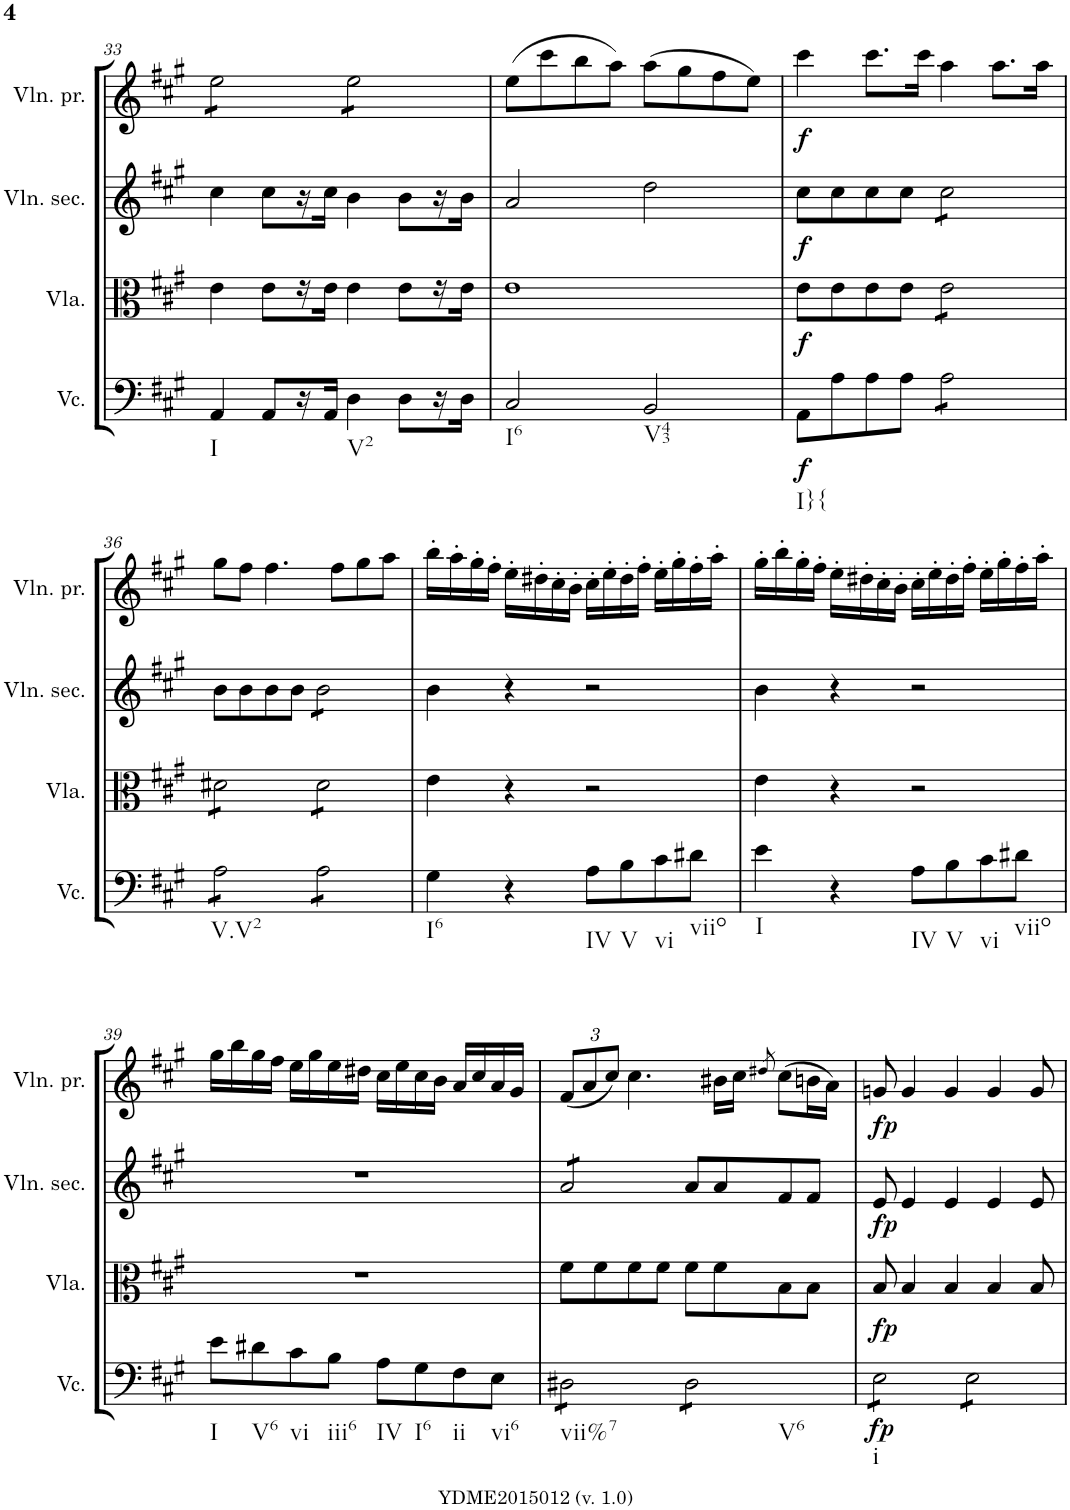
**kern	**dynam	**kern	**dynam	**kern	**dynam	**kern	**dynam
*part4	*part4	*part3	*part3	*part2	*part2	*part1	*part1
*staff4	*staff4	*staff3	*staff3	*staff2	*staff2	*staff1	*staff1
*I"Violoncelle	*	*I"Viola	*	*I"Violino secondo	*	*I"Violino primo	*
*I'Vc.	*	*I'Vla.	*	*I'Vln. sec.	*	*I'Vln. pr.	*
!!LO:PB:g=z
*clefF4	*	*clefC3	*	*clefG2	*	*clefG2	*
*k[f#c#g#]	*	*k[f#c#g#]	*	*k[f#c#g#]	*	*k[f#c#g#]	*
*A:	*	*A:	*	*A:	*	*A:	*
*M4/4	*	*M4/4	*	*M4/4	*	*M4/4	*
*met(c)	*	*met(c)	*	*met(c)	*	*met(c)	*
=33	=33	=33	=33	=33	=33	=33	=33
!LO:TX:b:t=I	!	!	!	!	!	!	!
*	*	*	*	*	*	*tremolo	*
4AA/	.	4e\	.	4cc#\	.	8ee\L	.
.	.	.	.	.	.	8ee\	.
8AA/L	.	8e\L	.	8cc#\L	.	8ee\	.
16r	.	16r	.	16r	.	8ee\J	.
16AA/JJ	.	16e\JJ	.	16cc#\JJ	.	.	.
!LO:TX:b:t=V2	!	!	!	!	!	!	!
4D\	.	4e\	.	4b\	.	8ee\L	.
.	.	.	.	.	.	8ee\	.
8D\L	.	8e\L	.	8b\L	.	8ee\	.
16r	.	16r	.	16r	.	8ee\J	.
*	*	*	*	*	*	*Xtremolo	*
16D\JJ	.	16e\JJ	.	16b\JJ	.	.	.
=34	=34	=34	=34	=34	=34	=34	=34
!LO:TX:b:t=I6	!	!	!	!	!	!	!
2C#/	.	1e	.	2a/	.	(>8ee\L	.
.	.	.	.	.	.	8ccc#\	.
.	.	.	.	.	.	8bb\	.
.	.	.	.	.	.	8aa\J)	.
!LO:TX:b:t=V43	!	!	!	!	!	!	!
2BB/	.	.	.	2dd\	.	(>8aa\L	.
.	.	.	.	.	.	8gg#\	.
.	.	.	.	.	.	8ff#\	.
.	.	.	.	.	.	8ee\J)	.
=35	=35	=35	=35	=35	=35	=35	=35
!LO:TX:b:t=I}{	!	!	!	!	!	!	!
!	!LO:DY:b	!	!LO:DY:b	!	!LO:DY:b	!	!LO:DY:b
8AA\L	f	8e\L	f	8cc#\L	f	4ccc#\	f
8A\	.	8e\	.	8cc#\	.	.	.
8A\	.	8e\	.	8cc#\	.	8.ccc#\L	.
8A\J	.	8e\J	.	8cc#\J	.	.	.
.	.	.	.	.	.	16ccc#\Jk	.
*tremolo	*	*	*	*	*	*	*
*	*	*tremolo	*	*	*	*	*
*	*	*	*	*tremolo	*	*	*
8A\L	.	8e\L	.	8cc#\L	.	4aa\	.
8A\	.	8e\	.	8cc#\	.	.	.
8A\	.	8e\	.	8cc#\	.	8.aa\L	.
8A\J	.	8e\J	.	8cc#\J	.	.	.
*	*	*	*	*Xtremolo	*	*	*
.	.	.	.	.	.	16aa\Jk	.
!!LO:LB:g=z
=36	=36	=36	=36	=36	=36	=36	=36
!LO:TX:b:t=V.V2	!	!	!	!	!	!	!
8A\L	.	8d#X\L	.	8b\L	.	8gg#\L	.
8A\	.	8d#X\	.	8b\	.	8ff#\J	.
8A\	.	8d#X\	.	8b\	.	4.ff#\	.
8A\J	.	8d#X\J	.	8b\J	.	.	.
*	*	*	*	*tremolo	*	*	*
8A\L	.	8d#\L	.	8b\L	.	.	.
8A\	.	8d#\	.	8b\	.	8ff#\L	.
8A\	.	8d#\	.	8b\	.	8gg#\	.
8A\J	.	8d#\J	.	8b\J	.	8aa\J	.
*	*	*	*	*Xtremolo	*	*	*
*	*	*Xtremolo	*	*	*	*	*
*Xtremolo	*	*	*	*	*	*	*
=37	=37	=37	=37	=37	=37	=37	=37
!LO:TX:b:t=I6	!	!	!	!	!	!	!
4G#\	.	4e\	.	4b\	.	16bb'\LL	.
.	.	.	.	.	.	16aa'\	.
.	.	.	.	.	.	16gg#'\	.
.	.	.	.	.	.	16ff#'\JJ	.
4r	.	4r	.	4r	.	16ee'\LL	.
.	.	.	.	.	.	16dd#X'\	.
.	.	.	.	.	.	16cc#'\	.
.	.	.	.	.	.	16b'\JJ	.
!LO:TX:b:t=IV	!	!	!	!	!	!	!
8A\L	.	2r	.	2r	.	16cc#'\LL	.
.	.	.	.	.	.	16ee'\	.
!LO:TX:b:t=V	!	!	!	!	!	!	!
8B\	.	.	.	.	.	16dd#'\	.
.	.	.	.	.	.	16ff#'\JJ	.
!LO:TX:b:t=vi	!	!	!	!	!	!	!
8c#\	.	.	.	.	.	16ee'\LL	.
.	.	.	.	.	.	16gg#'\	.
!LO:TX:b:t=viio	!	!	!	!	!	!	!
8d#X\J	.	.	.	.	.	16ff#'\	.
.	.	.	.	.	.	16aa'\JJ	.
=38	=38	=38	=38	=38	=38	=38	=38
!LO:TX:b:t=I	!	!	!	!	!	!	!
4e\	.	4e\	.	4b\	.	16gg#'\LL	.
.	.	.	.	.	.	16bb'\	.
.	.	.	.	.	.	16gg#'\	.
.	.	.	.	.	.	16ff#'\JJ	.
4r	.	4r	.	4r	.	16ee'\LL	.
.	.	.	.	.	.	16dd#X'\	.
.	.	.	.	.	.	16cc#'\	.
.	.	.	.	.	.	16b'\JJ	.
!LO:TX:b:t=IV	!	!	!	!	!	!	!
8A\L	.	2r	.	2r	.	16cc#'\LL	.
.	.	.	.	.	.	16ee'\	.
!LO:TX:b:t=V	!	!	!	!	!	!	!
8B\	.	.	.	.	.	16dd#'\	.
.	.	.	.	.	.	16ff#'\JJ	.
!LO:TX:b:t=vi	!	!	!	!	!	!	!
8c#\	.	.	.	.	.	16ee'\LL	.
.	.	.	.	.	.	16gg#'\	.
!LO:TX:b:t=viio	!	!	!	!	!	!	!
8d#X\J	.	.	.	.	.	16ff#'\	.
.	.	.	.	.	.	16aa'\JJ	.
!!LO:LB:g=z
=39	=39	=39	=39	=39	=39	=39	=39
!LO:TX:b:t=I	!	!	!	!	!	!	!
8e\L	.	1r	.	1r	.	16gg#\LL	.
.	.	.	.	.	.	16bb\	.
!LO:TX:b:t=V6	!	!	!	!	!	!	!
8d#X\	.	.	.	.	.	16gg#\	.
.	.	.	.	.	.	16ff#\JJ	.
!LO:TX:b:t=vi	!	!	!	!	!	!	!
8c#\	.	.	.	.	.	16ee\LL	.
.	.	.	.	.	.	16gg#\	.
!LO:TX:b:t=iii6	!	!	!	!	!	!	!
8B\J	.	.	.	.	.	16ee\	.
.	.	.	.	.	.	16dd#X\JJ	.
!LO:TX:b:t=IV	!	!	!	!	!	!	!
8A\L	.	.	.	.	.	16cc#\LL	.
.	.	.	.	.	.	16ee\	.
!LO:TX:b:t=I6	!	!	!	!	!	!	!
8G#\	.	.	.	.	.	16cc#\	.
.	.	.	.	.	.	16b\JJ	.
!LO:TX:b:t=ii	!	!	!	!	!	!	!
8F#\	.	.	.	.	.	16a/LL	.
.	.	.	.	.	.	16cc#/	.
!LO:TX:b:t=vi6	!	!	!	!	!	!	!
8E\J	.	.	.	.	.	16a/	.
.	.	.	.	.	.	16g#/JJ	.
=40	=40	=40	=40	=40	=40	=40	=40
*	*	*	*	*	*	*Xbrackettup	*
!LO:TX:b:t=vii%7	!	!	!	!	!	!	!
*tremolo	*	*	*	*	*	*	*
*	*	*	*	*tremolo	*	*	*
8D#X\L	.	8f#\L	.	8a/L	.	(<12f#/L	.
.	.	.	.	.	.	12a/	.
8D#X\	.	8f#\	.	8a/	.	.	.
.	.	.	.	.	.	12cc#/J)	.
8D#X\	.	8f#\	.	8a/	.	4.cc#\	.
8D#X\J	.	8f#\J	.	8a/J	.	.	.
*	*	*	*	*Xtremolo	*	*	*
!LO:TX:b:t=V6	!	!	!	!	!	!	!
8D#\L	.	8f#\L	.	8a/L	.	.	.
8D#\	.	8f#\	.	8a/	.	16b#X\LL	.
.	.	.	.	.	.	16cc#\JJ	.
.	.	.	.	.	.	8qdd#X/	.
8D#\	.	8B\	.	8f#/	.	(>8cc#\L	.
8D#\J	.	8B\J	.	8f#/J	.	16bn\L	.
.	.	.	.	.	.	16a\JJ)	.
=41	=41	=41	=41	=41	=41	=41	=41
!LO:TX:b:t=i	!	!	!	!	!	!	!
!	!LO:DY:b	!	!LO:DY:b	!	!LO:DY:b	!	!LO:DY:b
8E\L	fp	8B/	fp	8e/	fp	8gn/	fp
8E\	.	4B/	.	4e/	.	4g/	.
8E\	.	.	.	.	.	.	.
8E\J	.	4B/	.	4e/	.	4g/	.
8E\L	.	.	.	.	.	.	.
8E\	.	4B/	.	4e/	.	4g/	.
8E\	.	.	.	.	.	.	.
8E\J	.	8B/	.	8e/	.	8g/	.
*Xtremolo	*	*	*	*	*	*	*
=	=	=	=	=	=	=	=
*-	*-	*-	*-	*-	*-	*-	*-
